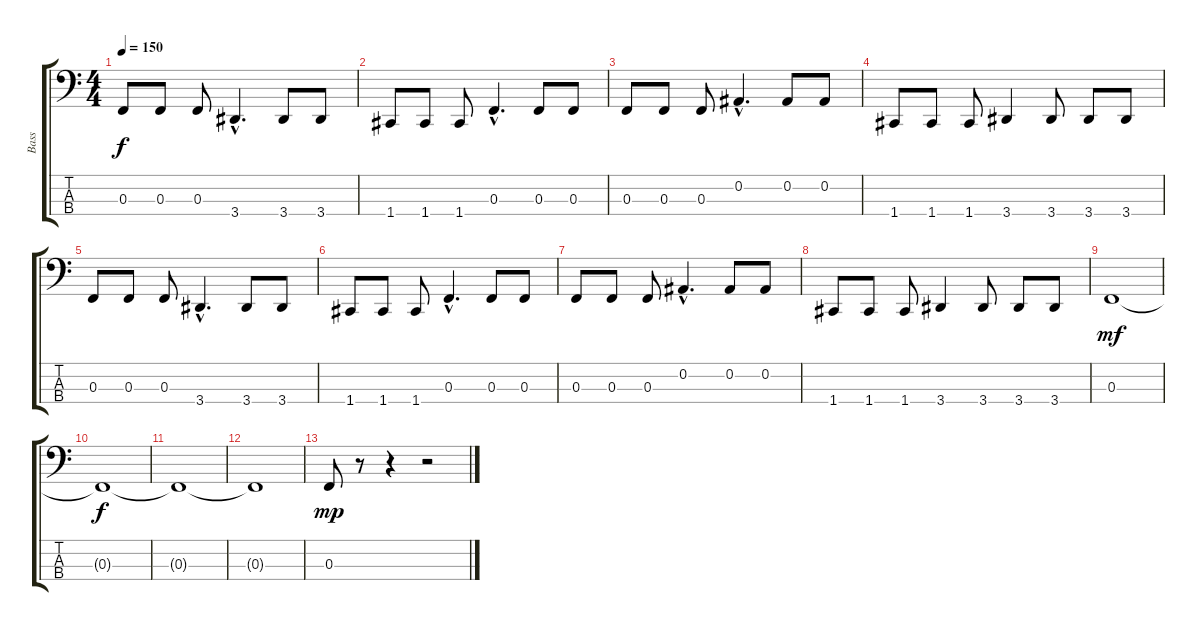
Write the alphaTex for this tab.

\track ("Bass" "Bass") {instrument electricbassfinger}
\staff {score tabs}
\tuning (Eb2 Bb1 F1 C1) {hide}
\ts (4 4)
\tempo 150
\clef f4
\ks c
0.3.8{dy f} 0.3.8 0.3.8 3.4{hac}.4{d} 3.4.8 3.4.8 |
1.4.8 1.4.8 1.4.8 0.3{hac}.4{d} 0.3.8 0.3.8 |
0.3.8 0.3.8 0.3.8 0.2{hac}.4{d} 0.2.8 0.2.8 |
1.4.8 1.4.8 1.4.8 3.4.4 3.4.8 3.4.8 3.4.8 |
0.3.8 0.3.8 0.3.8 3.4{hac}.4{d} 3.4.8 3.4.8 |
1.4.8 1.4.8 1.4.8 0.3{hac}.4{d} 0.3.8 0.3.8 |
0.3.8 0.3.8 0.3.8 0.2{hac}.4{d} 0.2.8 0.2.8 |
1.4.8 1.4.8 1.4.8 3.4.4 3.4.8 3.4.8 3.4.8 |
0.3.1{dy mf} |
0.3{t}.1{dy f} |
0.3{t}.1 |
0.3{t}.1 |
0.3.8{dy mp} r.8 r.4 r.2
